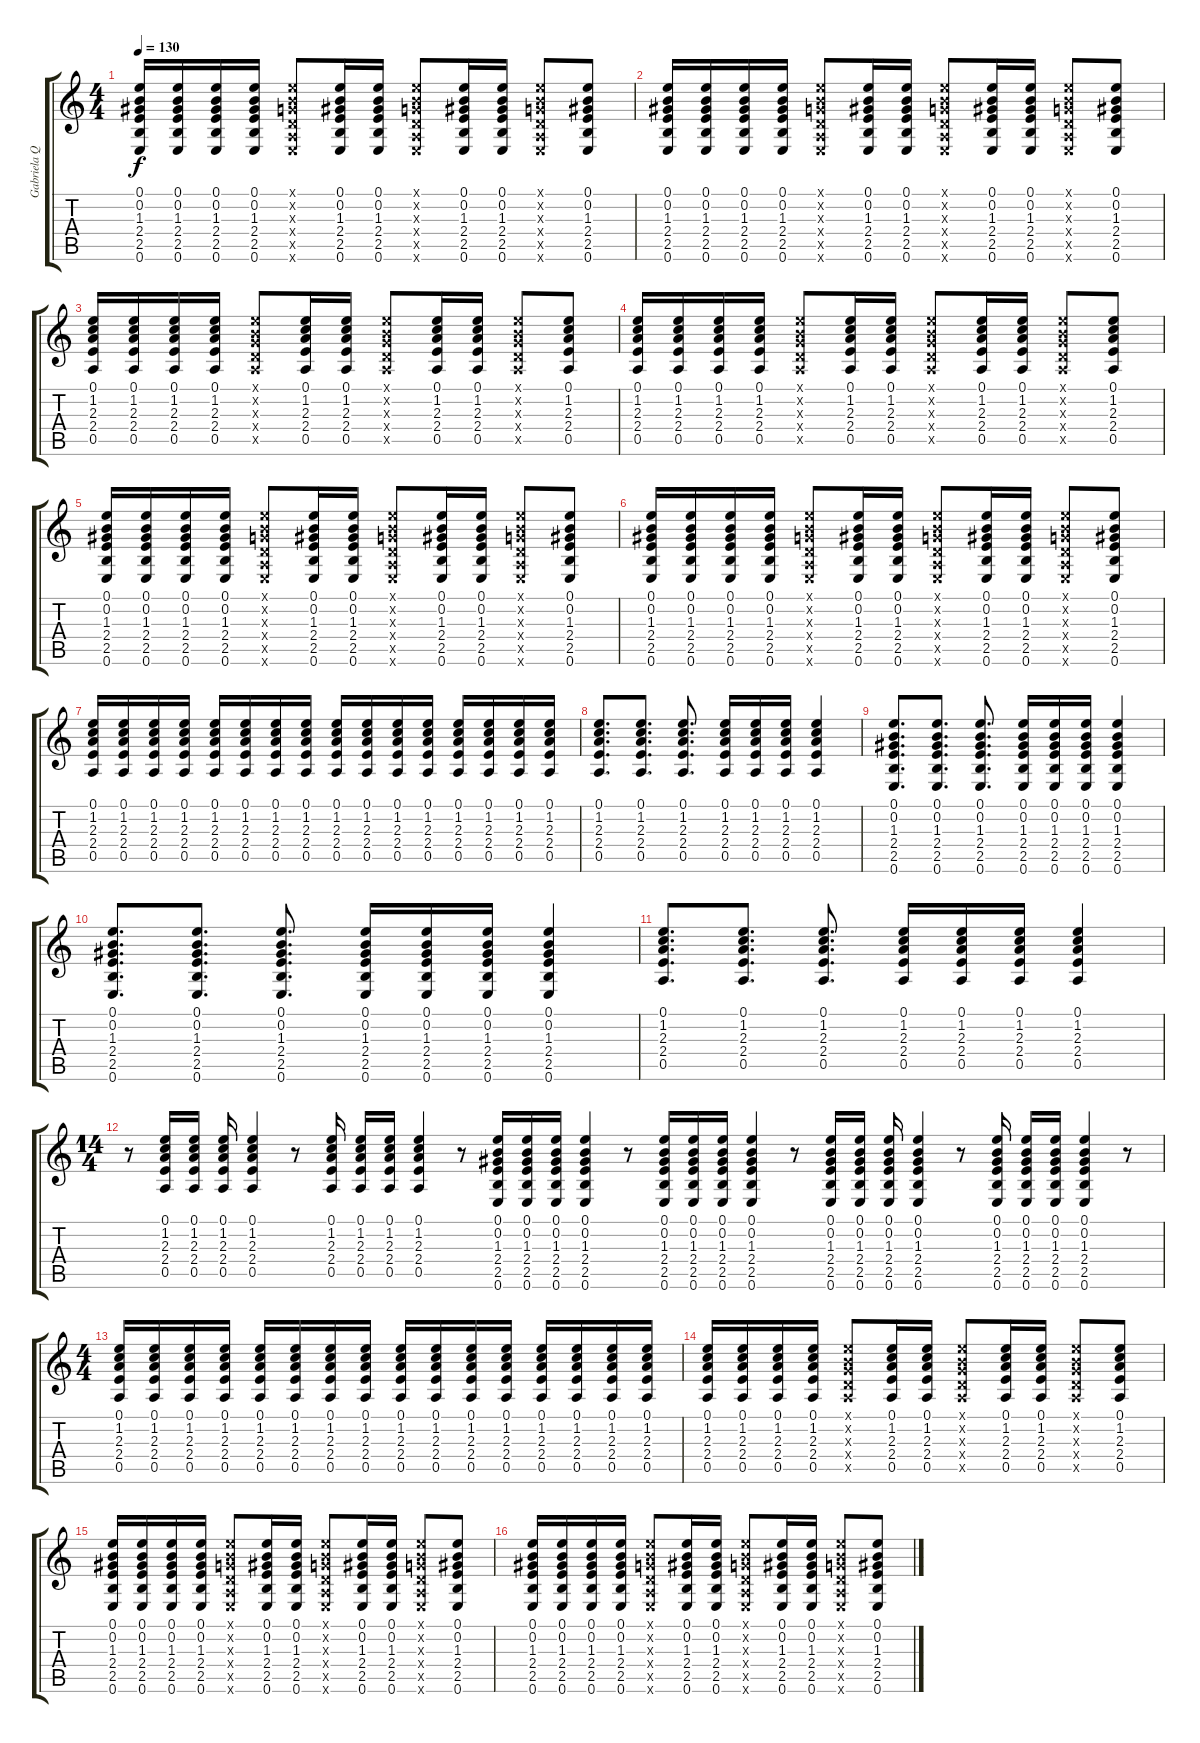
\track ("Gabriela Quintero" "Gabriela Q") {instrument acousticguitarnylon}
\staff {score tabs}
\tuning (E4 B3 G3 D3 A2 E2) {hide}
\ts (4 4)
\tempo 130
\clef g2
\ks c
(0.1 0.2 1.3 2.4 2.5 0.6).16{dy f} (0.1 0.2 1.3 2.4 2.5 0.6).16 (0.1 0.2 1.3 2.4 2.5 0.6).16 (0.1 0.2 1.3 2.4 2.5 0.6).16 (0.1{x} 0.2{x} 0.3{x} 0.4{x} 0.5{x} 0.6{x}).8 (0.1 0.2 1.3 2.4 2.5 0.6).16 (0.1 0.2 1.3 2.4 2.5 0.6).16 (0.1{x} 0.2{x} 0.3{x} 0.4{x} 0.5{x} 0.6{x}).8 (0.1 0.2 1.3 2.4 2.5 0.6).16 (0.1 0.2 1.3 2.4 2.5 0.6).16 (0.1{x} 0.2{x} 0.3{x} 0.4{x} 0.5{x} 0.6{x}).8 (0.1 0.2 1.3 2.4 2.5 0.6).8 |
(0.1 0.2 1.3 2.4 2.5 0.6).16 (0.1 0.2 1.3 2.4 2.5 0.6).16 (0.1 0.2 1.3 2.4 2.5 0.6).16 (0.1 0.2 1.3 2.4 2.5 0.6).16 (0.1{x} 0.2{x} 0.3{x} 0.4{x} 0.5{x} 0.6{x}).8 (0.1 0.2 1.3 2.4 2.5 0.6).16 (0.1 0.2 1.3 2.4 2.5 0.6).16 (0.1{x} 0.2{x} 0.3{x} 0.4{x} 0.5{x} 0.6{x}).8 (0.1 0.2 1.3 2.4 2.5 0.6).16 (0.1 0.2 1.3 2.4 2.5 0.6).16 (0.1{x} 0.2{x} 0.3{x} 0.4{x} 0.5{x} 0.6{x}).8 (0.1 0.2 1.3 2.4 2.5 0.6).8 |
(0.1 1.2 2.3 2.4 0.5).16 (0.1 1.2 2.3 2.4 0.5).16 (0.1 1.2 2.3 2.4 0.5).16 (0.1 1.2 2.3 2.4 0.5).16 (0.1{x} 0.2{x} 0.3{x} 0.4{x} 0.5{x}).8 (0.1 1.2 2.3 2.4 0.5).16 (0.1 1.2 2.3 2.4 0.5).16 (0.1{x} 0.2{x} 0.3{x} 0.4{x} 0.5{x}).8 (0.1 1.2 2.3 2.4 0.5).16 (0.1 1.2 2.3 2.4 0.5).16 (0.1{x} 0.2{x} 0.3{x} 0.4{x} 0.5{x}).8 (0.1 1.2 2.3 2.4 0.5).8 |
(0.1 1.2 2.3 2.4 0.5).16 (0.1 1.2 2.3 2.4 0.5).16 (0.1 1.2 2.3 2.4 0.5).16 (0.1 1.2 2.3 2.4 0.5).16 (0.1{x} 0.2{x} 0.3{x} 0.4{x} 0.5{x}).8 (0.1 1.2 2.3 2.4 0.5).16 (0.1 1.2 2.3 2.4 0.5).16 (0.1{x} 0.2{x} 0.3{x} 0.4{x} 0.5{x}).8 (0.1 1.2 2.3 2.4 0.5).16 (0.1 1.2 2.3 2.4 0.5).16 (0.1{x} 0.2{x} 0.3{x} 0.4{x} 0.5{x}).8 (0.1 1.2 2.3 2.4 0.5).8 |
(0.1 0.2 1.3 2.4 2.5 0.6).16 (0.1 0.2 1.3 2.4 2.5 0.6).16 (0.1 0.2 1.3 2.4 2.5 0.6).16 (0.1 0.2 1.3 2.4 2.5 0.6).16 (0.1{x} 0.2{x} 0.3{x} 0.4{x} 0.5{x} 0.6{x}).8 (0.1 0.2 1.3 2.4 2.5 0.6).16 (0.1 0.2 1.3 2.4 2.5 0.6).16 (0.1{x} 0.2{x} 0.3{x} 0.4{x} 0.5{x} 0.6{x}).8 (0.1 0.2 1.3 2.4 2.5 0.6).16 (0.1 0.2 1.3 2.4 2.5 0.6).16 (0.1{x} 0.2{x} 0.3{x} 0.4{x} 0.5{x} 0.6{x}).8 (0.1 0.2 1.3 2.4 2.5 0.6).8 |
(0.1 0.2 1.3 2.4 2.5 0.6).16 (0.1 0.2 1.3 2.4 2.5 0.6).16 (0.1 0.2 1.3 2.4 2.5 0.6).16 (0.1 0.2 1.3 2.4 2.5 0.6).16 (0.1{x} 0.2{x} 0.3{x} 0.4{x} 0.5{x} 0.6{x}).8 (0.1 0.2 1.3 2.4 2.5 0.6).16 (0.1 0.2 1.3 2.4 2.5 0.6).16 (0.1{x} 0.2{x} 0.3{x} 0.4{x} 0.5{x} 0.6{x}).8 (0.1 0.2 1.3 2.4 2.5 0.6).16 (0.1 0.2 1.3 2.4 2.5 0.6).16 (0.1{x} 0.2{x} 0.3{x} 0.4{x} 0.5{x} 0.6{x}).8 (0.1 0.2 1.3 2.4 2.5 0.6).8 |
(0.1 1.2 2.3 2.4 0.5).16 (0.1 1.2 2.3 2.4 0.5).16 (0.1 1.2 2.3 2.4 0.5).16 (0.1 1.2 2.3 2.4 0.5).16 (0.1 1.2 2.3 2.4 0.5).16 (0.1 1.2 2.3 2.4 0.5).16 (0.1 1.2 2.3 2.4 0.5).16 (0.1 1.2 2.3 2.4 0.5).16 (0.1 1.2 2.3 2.4 0.5).16 (0.1 1.2 2.3 2.4 0.5).16 (0.1 1.2 2.3 2.4 0.5).16 (0.1 1.2 2.3 2.4 0.5).16 (0.1 1.2 2.3 2.4 0.5).16 (0.1 1.2 2.3 2.4 0.5).16 (0.1 1.2 2.3 2.4 0.5).16 (0.1 1.2 2.3 2.4 0.5).16 |
(0.1 1.2 2.3 2.4 0.5).8{d} (0.1 1.2 2.3 2.4 0.5).8{d} (0.1 1.2 2.3 2.4 0.5).8{d} (0.1 1.2 2.3 2.4 0.5).16 (0.1 1.2 2.3 2.4 0.5).16 (0.1 1.2 2.3 2.4 0.5).16 (0.1 1.2 2.3 2.4 0.5).4 |
(0.1 0.2 1.3 2.4 2.5 0.6).8{d} (0.1 0.2 1.3 2.4 2.5 0.6).8{d} (0.1 0.2 1.3 2.4 2.5 0.6).8{d} (0.1 0.2 1.3 2.4 2.5 0.6).16 (0.1 0.2 1.3 2.4 2.5 0.6).16 (0.1 0.2 1.3 2.4 2.5 0.6).16 (0.1 0.2 1.3 2.4 2.5 0.6).4 |
(0.1 0.2 1.3 2.4 2.5 0.6).8{d} (0.1 0.2 1.3 2.4 2.5 0.6).8{d} (0.1 0.2 1.3 2.4 2.5 0.6).8{d} (0.1 0.2 1.3 2.4 2.5 0.6).16 (0.1 0.2 1.3 2.4 2.5 0.6).16 (0.1 0.2 1.3 2.4 2.5 0.6).16 (0.1 0.2 1.3 2.4 2.5 0.6).4 |
(0.1 1.2 2.3 2.4 0.5).8{d} (0.1 1.2 2.3 2.4 0.5).8{d} (0.1 1.2 2.3 2.4 0.5).8{d} (0.1 1.2 2.3 2.4 0.5).16 (0.1 1.2 2.3 2.4 0.5).16 (0.1 1.2 2.3 2.4 0.5).16 (0.1 1.2 2.3 2.4 0.5).4 |
\ts (14 4)
r.8 (0.1 1.2 2.3 2.4 0.5).16 (0.1 1.2 2.3 2.4 0.5).16 (0.1 1.2 2.3 2.4 0.5).16 (0.1 1.2 2.3 2.4 0.5).4 r.8 (0.1 1.2 2.3 2.4 0.5).16 (0.1 1.2 2.3 2.4 0.5).16 (0.1 1.2 2.3 2.4 0.5).16 (0.1 1.2 2.3 2.4 0.5).4 r.8 (0.1 0.2 1.3 2.4 2.5 0.6).16 (0.1 0.2 1.3 2.4 2.5 0.6).16 (0.1 0.2 1.3 2.4 2.5 0.6).16 (0.1 0.2 1.3 2.4 2.5 0.6).4 r.8 (0.1 0.2 1.3 2.4 2.5 0.6).16 (0.1 0.2 1.3 2.4 2.5 0.6).16 (0.1 0.2 1.3 2.4 2.5 0.6).16 (0.1 0.2 1.3 2.4 2.5 0.6).4 r.8 (0.1 0.2 1.3 2.4 2.5 0.6).16 (0.1 0.2 1.3 2.4 2.5 0.6).16 (0.1 0.2 1.3 2.4 2.5 0.6).16 (0.1 0.2 1.3 2.4 2.5 0.6).4 r.8 (0.1 0.2 1.3 2.4 2.5 0.6).16 (0.1 0.2 1.3 2.4 2.5 0.6).16 (0.1 0.2 1.3 2.4 2.5 0.6).16 (0.1 0.2 1.3 2.4 2.5 0.6).4 r.8 |
\ts (4 4)
(0.1 1.2 2.3 2.4 0.5).16 (0.1 1.2 2.3 2.4 0.5).16 (0.1 1.2 2.3 2.4 0.5).16 (0.1 1.2 2.3 2.4 0.5).16 (0.1 1.2 2.3 2.4 0.5).16 (0.1 1.2 2.3 2.4 0.5).16 (0.1 1.2 2.3 2.4 0.5).16 (0.1 1.2 2.3 2.4 0.5).16 (0.1 1.2 2.3 2.4 0.5).16 (0.1 1.2 2.3 2.4 0.5).16 (0.1 1.2 2.3 2.4 0.5).16 (0.1 1.2 2.3 2.4 0.5).16 (0.1 1.2 2.3 2.4 0.5).16 (0.1 1.2 2.3 2.4 0.5).16 (0.1 1.2 2.3 2.4 0.5).16 (0.1 1.2 2.3 2.4 0.5).16 |
(0.1 1.2 2.3 2.4 0.5).16 (0.1 1.2 2.3 2.4 0.5).16 (0.1 1.2 2.3 2.4 0.5).16 (0.1 1.2 2.3 2.4 0.5).16 (0.1{x} 0.2{x} 0.3{x} 0.4{x} 0.5{x}).8 (0.1 1.2 2.3 2.4 0.5).16 (0.1 1.2 2.3 2.4 0.5).16 (0.1{x} 0.2{x} 0.3{x} 0.4{x} 0.5{x}).8 (0.1 1.2 2.3 2.4 0.5).16 (0.1 1.2 2.3 2.4 0.5).16 (0.1{x} 0.2{x} 0.3{x} 0.4{x} 0.5{x}).8 (0.1 1.2 2.3 2.4 0.5).8 |
(0.1 0.2 1.3 2.4 2.5 0.6).16 (0.1 0.2 1.3 2.4 2.5 0.6).16 (0.1 0.2 1.3 2.4 2.5 0.6).16 (0.1 0.2 1.3 2.4 2.5 0.6).16 (0.1{x} 0.2{x} 0.3{x} 0.4{x} 0.5{x} 0.6{x}).8 (0.1 0.2 1.3 2.4 2.5 0.6).16 (0.1 0.2 1.3 2.4 2.5 0.6).16 (0.1{x} 0.2{x} 0.3{x} 0.4{x} 0.5{x} 0.6{x}).8 (0.1 0.2 1.3 2.4 2.5 0.6).16 (0.1 0.2 1.3 2.4 2.5 0.6).16 (0.1{x} 0.2{x} 0.3{x} 0.4{x} 0.5{x} 0.6{x}).8 (0.1 0.2 1.3 2.4 2.5 0.6).8 |
(0.1 0.2 1.3 2.4 2.5 0.6).16 (0.1 0.2 1.3 2.4 2.5 0.6).16 (0.1 0.2 1.3 2.4 2.5 0.6).16 (0.1 0.2 1.3 2.4 2.5 0.6).16 (0.1{x} 0.2{x} 0.3{x} 0.4{x} 0.5{x} 0.6{x}).8 (0.1 0.2 1.3 2.4 2.5 0.6).16 (0.1 0.2 1.3 2.4 2.5 0.6).16 (0.1{x} 0.2{x} 0.3{x} 0.4{x} 0.5{x} 0.6{x}).8 (0.1 0.2 1.3 2.4 2.5 0.6).16 (0.1 0.2 1.3 2.4 2.5 0.6).16 (0.1{x} 0.2{x} 0.3{x} 0.4{x} 0.5{x} 0.6{x}).8 (0.1 0.2 1.3 2.4 2.5 0.6).8
